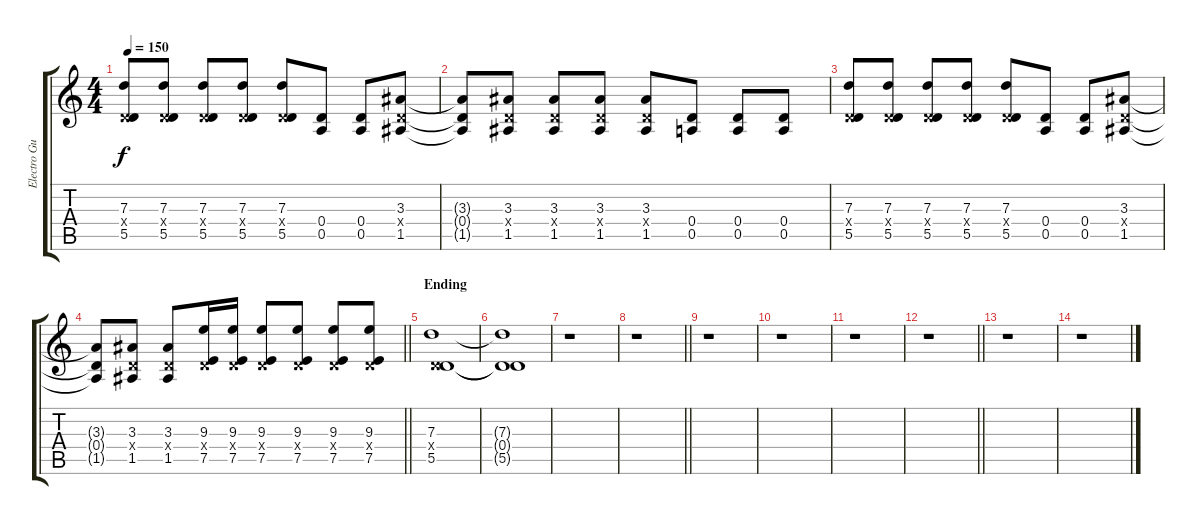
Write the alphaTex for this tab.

\track ("Electro Guitar 1" "Electro Gu") {instrument overdrivenguitar}
\staff {score tabs}
\tuning (E4 B3 G3 D3 A2 E2) {hide}
\ts (4 4)
\tempo 150
\clef g2
\ks c
(7.3 0.4{x} 5.5).8{dy f} (7.3 0.4{x} 5.5).8 (7.3 0.4{x} 5.5).8 (7.3 0.4{x} 5.5).8 (7.3 0.4{x} 5.5).8 (0.4 0.5).8 (0.4 0.5).8 (3.3 0.4{x} 1.5).8 |
(3.3{t} 0.4{t} 1.5{t}).8 (3.3 0.4{x} 1.5).8 (3.3 0.4{x} 1.5).8 (3.3 0.4{x} 1.5).8 (3.3 0.4{x} 1.5).8 (0.4 0.5).8 (0.4 0.5).8 (0.4 0.5).8 |
(7.3 0.4{x} 5.5).8 (7.3 0.4{x} 5.5).8 (7.3 0.4{x} 5.5).8 (7.3 0.4{x} 5.5).8 (7.3 0.4{x} 5.5).8 (0.4 0.5).8 (0.4 0.5).8 (3.3 0.4{x} 1.5).8 |
\barLineRight lightlight
(3.3{t} 0.4{t} 1.5{t}).8 (3.3 0.4{x} 1.5).8 (3.3 0.4{x} 1.5).8 (9.3 0.4{x} 7.5).16 (9.3 0.4{x} 7.5).16 (9.3 0.4{x} 7.5).8 (9.3 0.4{x} 7.5).8 (9.3 0.4{x} 7.5).8 (9.3 0.4{x} 7.5).8 |
\section ("" "Ending")
(7.3 0.4{x} 5.5).1{volume 0} |
(7.3{t} 0.4{t} 5.5{t}).1 |
r.1 |
\barLineRight lightlight
r.1 |
r.1 |
r.1 |
r.1 |
\barLineRight lightlight
r.1 |
r.1 |
r.1
